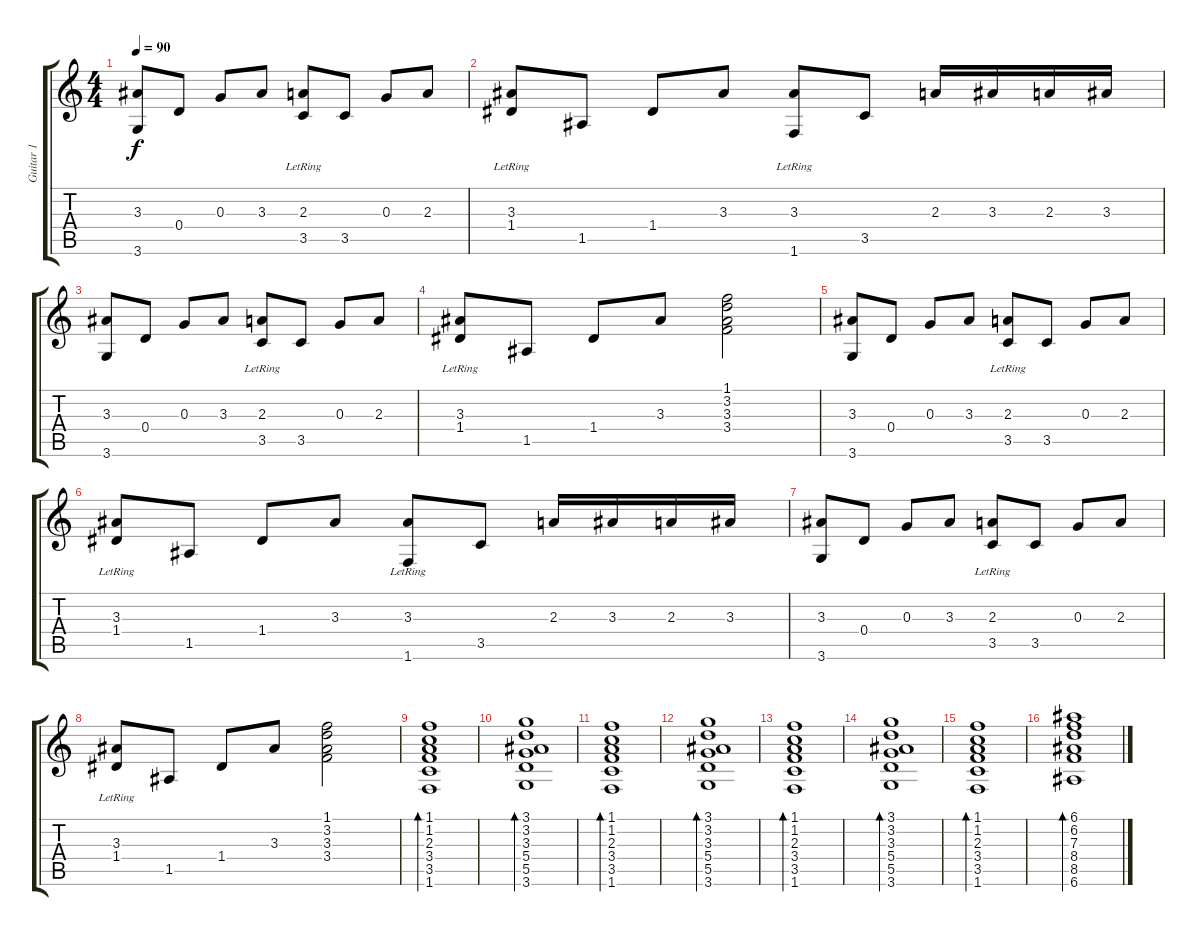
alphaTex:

\track ("Guitar 1" "Guitar 1") {instrument acousticguitarnylon}
\staff {score tabs}
\tuning (E4 B3 G3 D3 A2 E2) {hide}
\ts (4 4)
\tempo 90
\clef g2
\ks c
(3.3 3.6).8{dy f} 0.4.8 0.3.8 3.3.8 (2.3 3.5{lr}).8 3.5.8 0.3.8 2.3.8 |
(3.3 1.4{lr}).8 1.5.8 1.4.8 3.3.8 (3.3 1.6{lr}).8 3.5.8 2.3.16 3.3.16 2.3.16 3.3.16 |
(3.3 3.6).8 0.4.8 0.3.8 3.3.8 (2.3 3.5{lr}).8 3.5.8 0.3.8 2.3.8 |
(3.3 1.4{lr}).8 1.5.8 1.4.8 3.3.8 (1.1 3.2 3.3 3.4).2 |
(3.3 3.6).8 0.4.8 0.3.8 3.3.8 (2.3 3.5{lr}).8 3.5.8 0.3.8 2.3.8 |
(3.3 1.4{lr}).8 1.5.8 1.4.8 3.3.8 (3.3 1.6{lr}).8 3.5.8 2.3.16 3.3.16 2.3.16 3.3.16 |
(3.3 3.6).8 0.4.8 0.3.8 3.3.8 (2.3 3.5{lr}).8 3.5.8 0.3.8 2.3.8 |
(3.3 1.4{lr}).8 1.5.8 1.4.8 3.3.8 (1.1 3.2 3.3 3.4).2 |
(1.1 1.2 2.3 3.4 3.5 1.6).1{bd 60} |
(3.1 3.2 3.3 5.4 5.5 3.6).1{bd 60} |
(1.1 1.2 2.3 3.4 3.5 1.6).1{bd 60} |
(3.1 3.2 3.3 5.4 5.5 3.6).1{bd 60} |
(1.1 1.2 2.3 3.4 3.5 1.6).1{bd 60} |
(3.1 3.2 3.3 5.4 5.5 3.6).1{bd 60} |
(1.1 1.2 2.3 3.4 3.5 1.6).1{bd 60} |
(6.1 6.2 7.3 8.4 8.5 6.6).1{bd 60}
